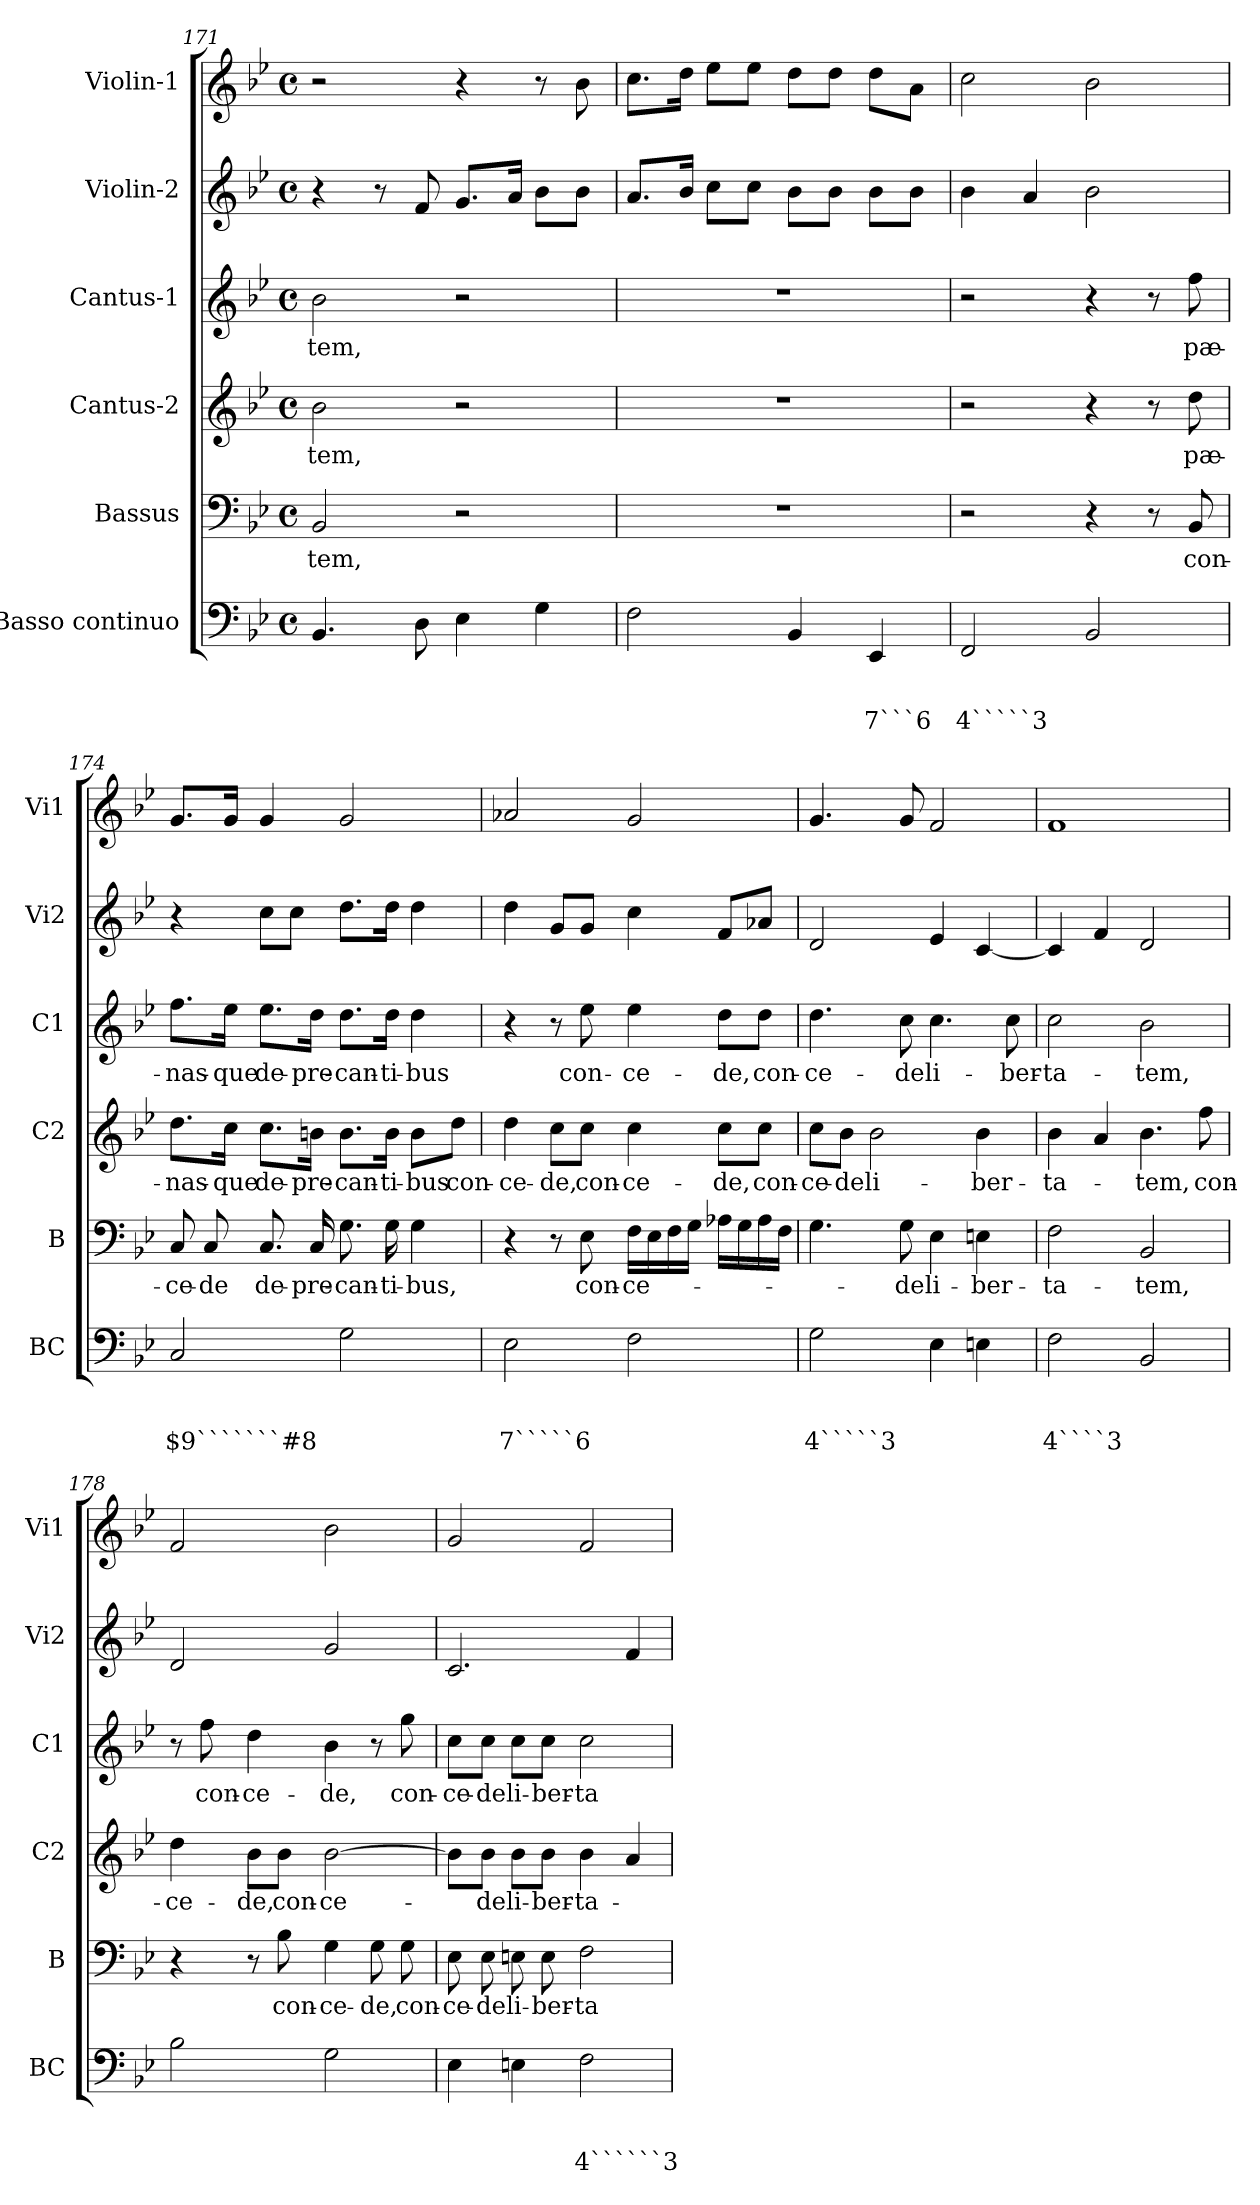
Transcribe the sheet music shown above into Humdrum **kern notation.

**kern	**text	**text	**text	**kern	**text	**kern	**text	**kern	**text	**kern	**kern
*part6	*part6	*part6	*part6	*part5	*part5	*part4	*part4	*part3	*part3	*part2	*part1
*staff6	*staff6	*staff6	*staff6	*staff5	*staff5	*staff4	*staff4	*staff3	*staff3	*staff2	*staff1
*I"Basso continuo	*	*	*	*I"Bassus	*	*I"Cantus-2	*	*I"Cantus-1	*	*I"Violin-2	*I"Violin-1
*I'BC	*	*	*	*I'B	*	*I'C2	*	*I'C1	*	*I'Vi2	*I'Vi1
*clefF4	*	*	*	*clefF4	*	*clefG2	*	*clefG2	*	*clefG2	*clefG2
*k[b-e-]	*	*	*	*k[b-e-]	*	*k[b-e-]	*	*k[b-e-]	*	*k[b-e-]	*k[b-e-]
*B-:	*	*	*	*B-:	*	*B-:	*	*B-:	*	*B-:	*B-:
*M4/4	*	*	*	*M4/4	*	*M4/4	*	*M4/4	*	*M4/4	*M4/4
*met(c)	*	*	*	*met(c)	*	*met(c)	*	*met(c)	*	*met(c)	*met(c)
=171	=171	=171	=171	=171	=171	=171	=171	=171	=171	=171	=171
!	!	!	!	!	!LO:LY:b	!	!LO:LY:b	!	!LO:LY:b	!	!
4.BB-/	.	.	.	2BB-/	-tem,	2b-\	-tem,	2b-\	-tem,	4r	2r
.	.	.	.	.	.	.	.	.	.	8r	.
8D\	.	.	.	.	.	.	.	.	.	8f/	.
4E-\	.	.	.	2r	.	2r	.	2r	.	8.g/L	4r
.	.	.	.	.	.	.	.	.	.	16a/Jk	.
4G\	.	.	.	.	.	.	.	.	.	8b-\L	8r
.	.	.	.	.	.	.	.	.	.	8b-\J	8b-\
!!LO:LB:g=z
=172	=172	=172	=172	=172	=172	=172	=172	=172	=172	=172	=172
2F\	.	.	.	1r	.	1r	.	1r	.	8.a/L	8.cc\L
.	.	.	.	.	.	.	.	.	.	16b-/Jk	16dd\Jk
.	.	.	.	.	.	.	.	.	.	8cc\L	8ee-\L
.	.	.	.	.	.	.	.	.	.	8cc\J	8ee-\J
4BB-/	.	.	.	.	.	.	.	.	.	8b-\L	8dd\L
.	.	.	.	.	.	.	.	.	.	8b-\J	8dd\J
!	!	!	!LO:LY:b	!	!	!	!	!	!	!	!
4EE-/	.	.	7```6	.	.	.	.	.	.	8b-\L	8dd\L
.	.	.	.	.	.	.	.	.	.	8b-\J	8a\J
=173	=173	=173	=173	=173	=173	=173	=173	=173	=173	=173	=173
!	!	!	!LO:LY:b	!	!	!	!	!	!	!	!
2FF/	.	.	4`````3	2r	.	2r	.	2r	.	4b-\	2cc\
.	.	.	.	.	.	.	.	.	.	4a/	.
2BB-/	.	.	.	4r	.	4r	.	4r	.	2b-\	2b-\
.	.	.	.	8r	.	8r	.	8r	.	.	.
!	!	!	!	!	!LO:LY:b	!	!LO:LY:b	!	!LO:LY:b	!	!
.	.	.	.	8BB-/	con-	8dd\	pæ-	8ff\	pæ-	.	.
=174	=174	=174	=174	=174	=174	=174	=174	=174	=174	=174	=174
!	!	!	!LO:LY:b	!	!LO:LY:b	!	!LO:LY:b	!	!LO:LY:b	!	!
2C/	.	.	$9```````#8	8C/	-ce-	8.dd\L	-nas-	8.ff\L	-nas-	4r	8.g/L
!	!	!	!	!	!LO:LY:b	!	!	!	!	!	!
.	.	.	.	8C/	-de	.	.	.	.	.	.
!	!	!	!	!	!	!	!LO:LY:b	!	!LO:LY:b	!	!
.	.	.	.	.	.	16cc\Jk	-que	16ee-\Jk	-que	.	16g/Jk
!	!	!	!	!	!LO:LY:b	!	!LO:LY:b	!	!LO:LY:b	!	!
.	.	.	.	8.C/	de-	8.cc\L	de-	8.ee-\L	de-	8cc\L	4g/
.	.	.	.	.	.	.	.	.	.	8cc\J	.
!	!	!	!	!	!LO:LY:b	!	!LO:LY:b	!	!LO:LY:b	!	!
.	.	.	.	16C/	-pre-	16bn\Jk	-pre-	16dd\Jk	-pre-	.	.
!	!	!	!	!	!LO:LY:b	!	!LO:LY:b	!	!LO:LY:b	!	!
2G\	.	.	.	8.G\	-can-	8.b\L	-can-	8.dd\L	-can-	8.dd\L	2g/
!	!	!	!	!	!LO:LY:b	!	!LO:LY:b	!	!LO:LY:b	!	!
.	.	.	.	16G\	-ti-	16b\Jk	-ti-	16dd\Jk	-ti-	16dd\Jk	.
!	!	!	!	!	!LO:LY:b	!	!LO:LY:b	!	!LO:LY:b	!	!
.	.	.	.	4G\	-bus,	8b\L	-bus	4dd\	-bus	4dd\	.
!	!	!	!	!	!	!	!LO:LY:b	!	!	!	!
.	.	.	.	.	.	8dd\J	con-	.	.	.	.
=175	=175	=175	=175	=175	=175	=175	=175	=175	=175	=175	=175
!	!	!	!LO:LY:b	!	!	!	!LO:LY:b	!	!	!	!
2E-\	.	.	7`````6	4r	.	4dd\	-ce-	4r	.	4dd\	2a-X/
!	!	!	!	!	!	!	!LO:LY:b	!	!	!	!
.	.	.	.	8r	.	8cc\L	-de,	8r	.	8g/L	.
!	!	!	!	!	!LO:LY:b	!	!LO:LY:b	!	!LO:LY:b	!	!
.	.	.	.	8E-\	con-	8cc\J	con-	8ee-\	con-	8g/J	.
!	!	!	!	!	!LO:LY:b	!	!LO:LY:b	!	!LO:LY:b	!	!
2F\	.	.	.	16F\LL	-ce-	4cc\	-ce-	4ee-\	-ce-	4cc\	2g/
.	.	.	.	16E-\	.	.	.	.	.	.	.
.	.	.	.	16F\	.	.	.	.	.	.	.
.	.	.	.	16G\JJ	.	.	.	.	.	.	.
!	!	!	!	!	!	!	!LO:LY:b	!	!LO:LY:b	!	!
.	.	.	.	16A-X\LL	.	8cc\L	-de,	8dd\L	-de,	8f/L	.
.	.	.	.	16G\	.	.	.	.	.	.	.
!	!	!	!	!	!	!	!LO:LY:b	!	!LO:LY:b	!	!
.	.	.	.	16A-\	.	8cc\J	con-	8dd\J	con-	8a-X/J	.
.	.	.	.	16F\JJ	.	.	.	.	.	.	.
!!LO:LB:g=z
=176	=176	=176	=176	=176	=176	=176	=176	=176	=176	=176	=176
!	!	!	!LO:LY:b	!	!	!	!LO:LY:b	!	!LO:LY:b	!	!
2G\	.	.	4`````3	4.G\	.	8cc\L	-ce-	4.dd\	-ce-	2d/	4.g/
!	!	!	!	!	!	!	!LO:LY:b	!	!	!	!
.	.	.	.	.	.	8b-\J	-de	.	.	.	.
!	!	!	!	!	!	!	!LO:LY:b	!	!	!	!
.	.	.	.	.	.	2b-\	li-	.	.	.	.
!	!	!	!	!	!LO:LY:b	!	!	!	!LO:LY:b	!	!
.	.	.	.	8G\	-de	.	.	8cc\	-de	.	8g/
!	!	!	!	!	!LO:LY:b	!	!	!	!LO:LY:b	!	!
4E-\	.	.	.	4E-\	li-	.	.	4.cc\	li-	4e-/	2f/
!	!	!	!	!	!LO:LY:b	!	!LO:LY:b	!	!	!	!
4En\	.	.	.	4En\	-ber-	4b-\	-ber-	.	.	[4c/	.
!	!	!	!	!	!	!	!	!	!LO:LY:b	!	!
.	.	.	.	.	.	.	.	8cc\	-ber-	.	.
=177	=177	=177	=177	=177	=177	=177	=177	=177	=177	=177	=177
!	!	!	!LO:LY:b	!	!LO:LY:b	!	!LO:LY:b	!	!LO:LY:b	!	!
2F\	.	.	4````3	2F\	-ta-	4b-\	-ta-	2cc\	-ta-	4c/]	1f
.	.	.	.	.	.	4a/	.	.	.	4f/	.
!	!	!	!	!	!LO:LY:b	!	!LO:LY:b	!	!LO:LY:b	!	!
2BB-/	.	.	.	2BB-/	-tem,	4.b-\	-tem,	2b-\	-tem,	2d/	.
!	!	!	!	!	!	!	!LO:LY:b	!	!	!	!
.	.	.	.	.	.	8ff\	con-	.	.	.	.
=178	=178	=178	=178	=178	=178	=178	=178	=178	=178	=178	=178
!	!	!	!	!	!	!	!LO:LY:b	!	!	!	!
2B-\	.	.	.	4r	.	4dd\	-ce-	8r	.	2d/	2f/
!	!	!	!	!	!	!	!	!	!LO:LY:b	!	!
.	.	.	.	.	.	.	.	8ff\	con-	.	.
!	!	!	!	!	!	!	!LO:LY:b	!	!LO:LY:b	!	!
.	.	.	.	8r	.	8b-\L	-de,	4dd\	-ce-	.	.
!	!	!	!	!	!LO:LY:b	!	!LO:LY:b	!	!	!	!
.	.	.	.	8B-\	con-	8b-\J	con-	.	.	.	.
!	!	!	!	!	!LO:LY:b	!	!LO:LY:b	!	!LO:LY:b	!	!
2G\	.	.	.	4G\	-ce-	[2b-\	-ce-	4b-\	-de,	2g/	2b-\
!	!	!	!	!	!LO:LY:b	!	!	!	!	!	!
.	.	.	.	8G\	-de,	.	.	8r	.	.	.
!	!	!	!	!	!LO:LY:b	!	!	!	!LO:LY:b	!	!
.	.	.	.	8G\	con-	.	.	8gg\	con-	.	.
=179	=179	=179	=179	=179	=179	=179	=179	=179	=179	=179	=179
!	!	!	!	!	!LO:LY:b	!	!	!	!LO:LY:b	!	!
4E-\	.	.	.	8E-\	-ce-	8b-\L]	.	8cc\L	-ce-	2.c/	2g/
!	!	!	!	!	!LO:LY:b	!	!LO:LY:b	!	!LO:LY:b	!	!
.	.	.	.	8E-\	-de	8b-\J	-de	8cc\J	-de	.	.
!	!	!	!	!	!LO:LY:b	!	!LO:LY:b	!	!LO:LY:b	!	!
4En\	.	.	.	8En\	li-	8b-\L	li-	8cc\L	li-	.	.
!	!	!	!	!	!LO:LY:b	!	!LO:LY:b	!	!LO:LY:b	!	!
.	.	.	.	8E\	-ber-	8b-\J	-ber-	8cc\J	-ber-	.	.
!	!	!	!LO:LY:b	!	!LO:LY:b	!	!LO:LY:b	!	!LO:LY:b	!	!
2F\	.	.	4``````3	2F\	-ta-	4b-\	-ta-	2cc\	-ta-	.	2f/
.	.	.	.	.	.	4a/	.	.	.	4f/	.
=	=	=	=	=	=	=	=	=	=	=	=
*-	*-	*-	*-	*-	*-	*-	*-	*-	*-	*-	*-
